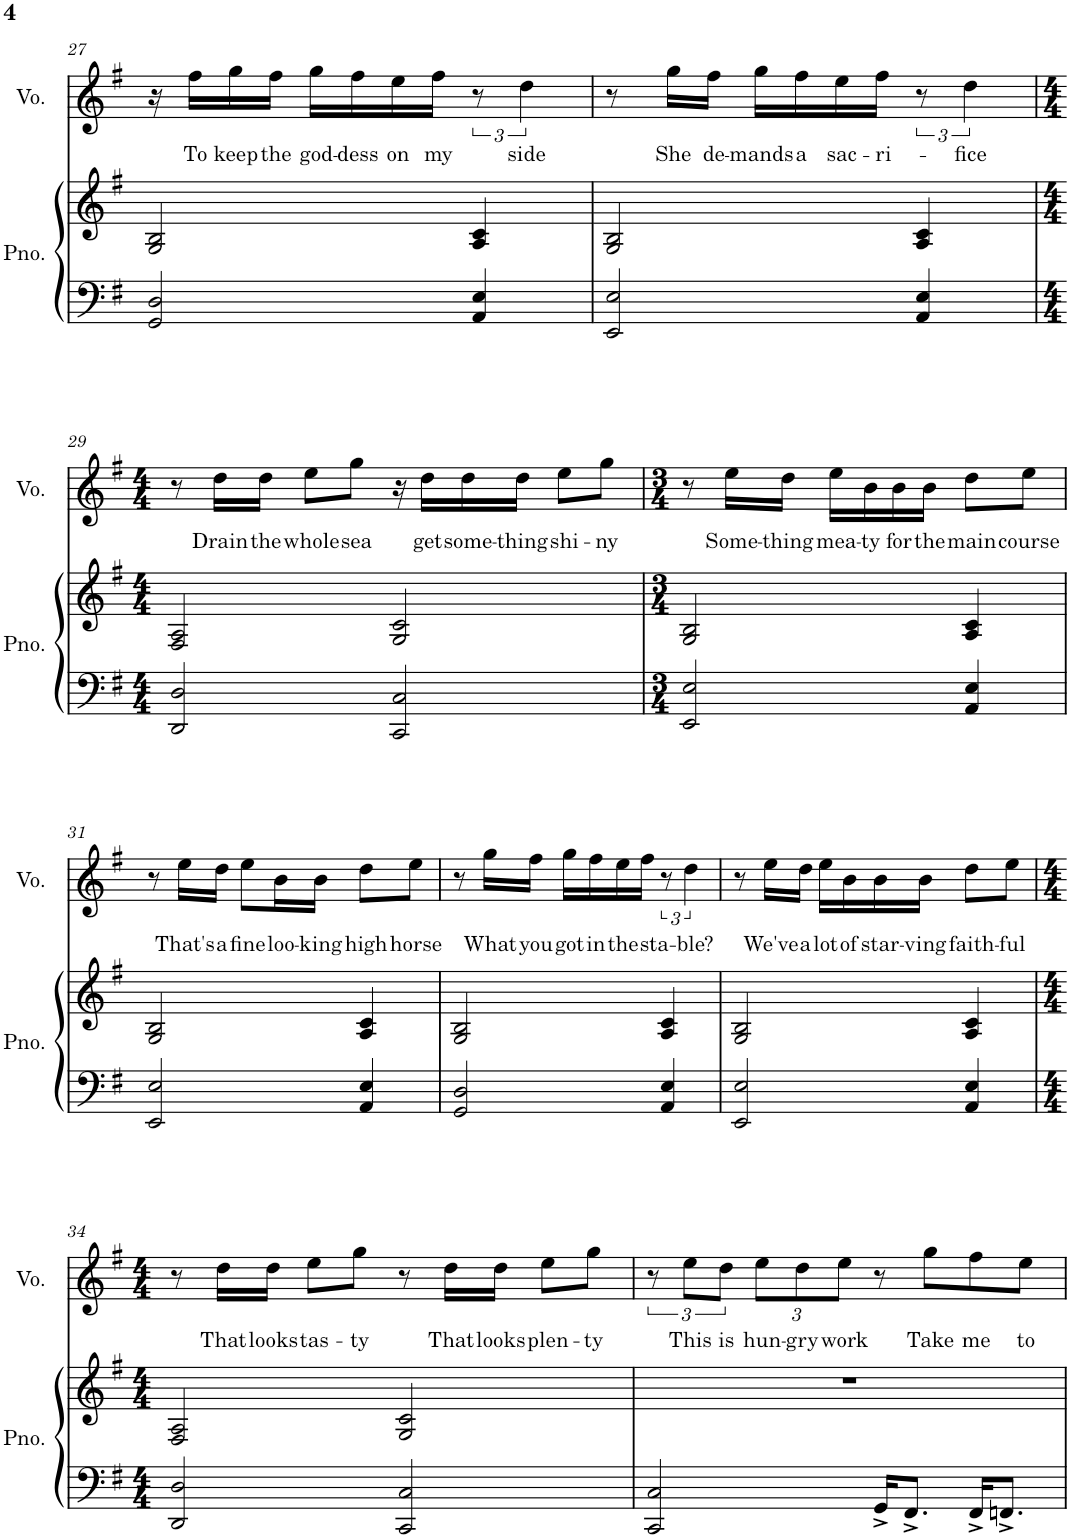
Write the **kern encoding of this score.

**kern	**kern	**kern	**text
*part2	*part2	*part1	*part1
*staff3	*staff2	*staff1	*staff1
*I"Piano	*	*I"Voice	*
*I'Pno.	*	*I'Vo.	*
!!LO:PB:g=z
*clefF4	*clefG2	*clefG2	*
*k[f#]	*k[f#]	*k[f#]	*
*M3/4	*M3/4	*M3/4	*
=27	=27	=27	=27
2GG/ 2D/	2G/ 2B/	16r	.
!	!	!	!LO:LY:b
.	.	16ff#\LL	To
!	!	!	!LO:LY:b
.	.	16gg\	keep
!	!	!	!LO:LY:b
.	.	16ff#\JJ	the
!	!	!	!LO:LY:b
.	.	16gg\LL	god-
!	!	!	!LO:LY:b
.	.	16ff#\	-dess
!	!	!	!LO:LY:b
.	.	16ee\	on
!	!	!	!LO:LY:b
.	.	16ff#\JJ	my
4AA/ 4E/	4A/ 4c/	12r	.
!	!	!	!LO:LY:b
.	.	6dd\	-side
=28	=28	=28	=28
2EE/ 2E/	2G/ 2B/	8r	.
!	!	!	!LO:LY:b
.	.	16gg\LL	She
!	!	!	!LO:LY:b
.	.	16ff#\JJ	de-
!	!	!	!LO:LY:b
.	.	16gg\LL	-mands
!	!	!	!LO:LY:b
.	.	16ff#\	a
!	!	!	!LO:LY:b
.	.	16ee\	sac-
!	!	!	!LO:LY:b
.	.	16ff#\JJ	-ri-
4AA/ 4E/	4A/ 4c/	12r	.
!	!	!	!LO:LY:b
.	.	6dd\	-fice
!!LO:LB:g=z
=29	=29	=29	=29
*M4/4	*M4/4	*M4/4	*
2DD/ 2D/	2F#/ 2A/	8r	.
!	!	!	!LO:LY:b
.	.	16dd\LL	Drain
!	!	!	!LO:LY:b
.	.	16dd\JJ	the
!	!	!	!LO:LY:b
.	.	8ee\L	whole
!	!	!	!LO:LY:b
.	.	8gg\J	sea
2CC/ 2C/	2G/ 2c/	16r	.
!	!	!	!LO:LY:b
.	.	16dd\LL	get
!	!	!	!LO:LY:b
.	.	16dd\	some-
!	!	!	!LO:LY:b
.	.	16dd\JJ	-thing
!	!	!	!LO:LY:b
.	.	8ee\L	shi-
!	!	!	!LO:LY:b
.	.	8gg\J	-ny
=30	=30	=30	=30
*M3/4	*M3/4	*M3/4	*
2EE/ 2E/	2G/ 2B/	8r	.
!	!	!	!LO:LY:b
.	.	16ee\LL	Some-
!	!	!	!LO:LY:b
.	.	16dd\JJ	-thing
!	!	!	!LO:LY:b
.	.	16ee\LL	mea-
!	!	!	!LO:LY:b
.	.	16b\	-ty
!	!	!	!LO:LY:b
.	.	16b\	for
!	!	!	!LO:LY:b
.	.	16b\JJ	the
!	!	!	!LO:LY:b
4AA/ 4E/	4A/ 4c/	8dd\L	main
!	!	!	!LO:LY:b
.	.	8ee\J	course
!!LO:LB:g=z
=31	=31	=31	=31
2EE/ 2E/	2G/ 2B/	8r	.
!	!	!	!LO:LY:b
.	.	16ee\LL	That's
!	!	!	!LO:LY:b
.	.	16dd\JJ	a
!	!	!	!LO:LY:b
.	.	8ee\L	fine
!	!	!	!LO:LY:b
.	.	16b\L	loo-
!	!	!	!LO:LY:b
.	.	16b\JJ	-king
!	!	!	!LO:LY:b
4AA/ 4E/	4A/ 4c/	8dd\L	high
!	!	!	!LO:LY:b
.	.	8ee\J	horse
=32	=32	=32	=32
2GG/ 2D/	2G/ 2B/	8r	.
!	!	!	!LO:LY:b
.	.	16gg\LL	What
!	!	!	!LO:LY:b
.	.	16ff#\JJ	you
!	!	!	!LO:LY:b
.	.	16gg\LL	got
!	!	!	!LO:LY:b
.	.	16ff#\	in
!	!	!	!LO:LY:b
.	.	16ee\	the
!	!	!	!LO:LY:b
.	.	16ff#\JJ	sta-
4AA/ 4E/	4A/ 4c/	12r	.
!	!	!	!LO:LY:b
.	.	6dd\	-ble?
=33	=33	=33	=33
2EE/ 2E/	2G/ 2B/	8r	.
!	!	!	!LO:LY:b
.	.	16ee\LL	We've
!	!	!	!LO:LY:b
.	.	16dd\JJ	a
!	!	!	!LO:LY:b
.	.	16ee\LL	lot
!	!	!	!LO:LY:b
.	.	16b\	of
!	!	!	!LO:LY:b
.	.	16b\	star-
!	!	!	!LO:LY:b
.	.	16b\JJ	-ving
!	!	!	!LO:LY:b
4AA/ 4E/	4A/ 4c/	8dd\L	faith-
!	!	!	!LO:LY:b
.	.	8ee\J	-ful
!!LO:LB:g=z
=34	=34	=34	=34
*M4/4	*M4/4	*M4/4	*
2DD/ 2D/	2F#/ 2A/	8r	.
!	!	!	!LO:LY:b
.	.	16dd\LL	That
!	!	!	!LO:LY:b
.	.	16dd\JJ	looks
!	!	!	!LO:LY:b
.	.	8ee\L	tas-
!	!	!	!LO:LY:b
.	.	8gg\J	-ty
2CC/ 2C/	2G/ 2c/	8r	.
!	!	!	!LO:LY:b
.	.	16dd\LL	That
!	!	!	!LO:LY:b
.	.	16dd\JJ	looks
!	!	!	!LO:LY:b
.	.	8ee\L	plen-
!	!	!	!LO:LY:b
.	.	8gg\J	-ty
=35	=35	=35	=35
2CC/ 2C/	1r	12r	.
!	!	!	!LO:LY:b
.	.	12ee\L	This
!	!	!	!LO:LY:b
.	.	12dd\J	is
*	*	*Xbrackettup	*
!	!	!	!LO:LY:b
.	.	12ee\L	hun-
!	!	!	!LO:LY:b
.	.	12dd\	-gry
!	!	!	!LO:LY:b
.	.	12ee\J	work
16GG^/KL	.	8r	.
8.FF#^/J	.	.	.
!	!	!	!LO:LY:b
.	.	8gg\L	Take
!	!	!	!LO:LY:b
16FF#^/KL	.	8ff#\	me
8.FFn^/J	.	.	.
!	!	!	!LO:LY:b
.	.	8ee\J	to
=	=	=	=
*-	*-	*-	*-
